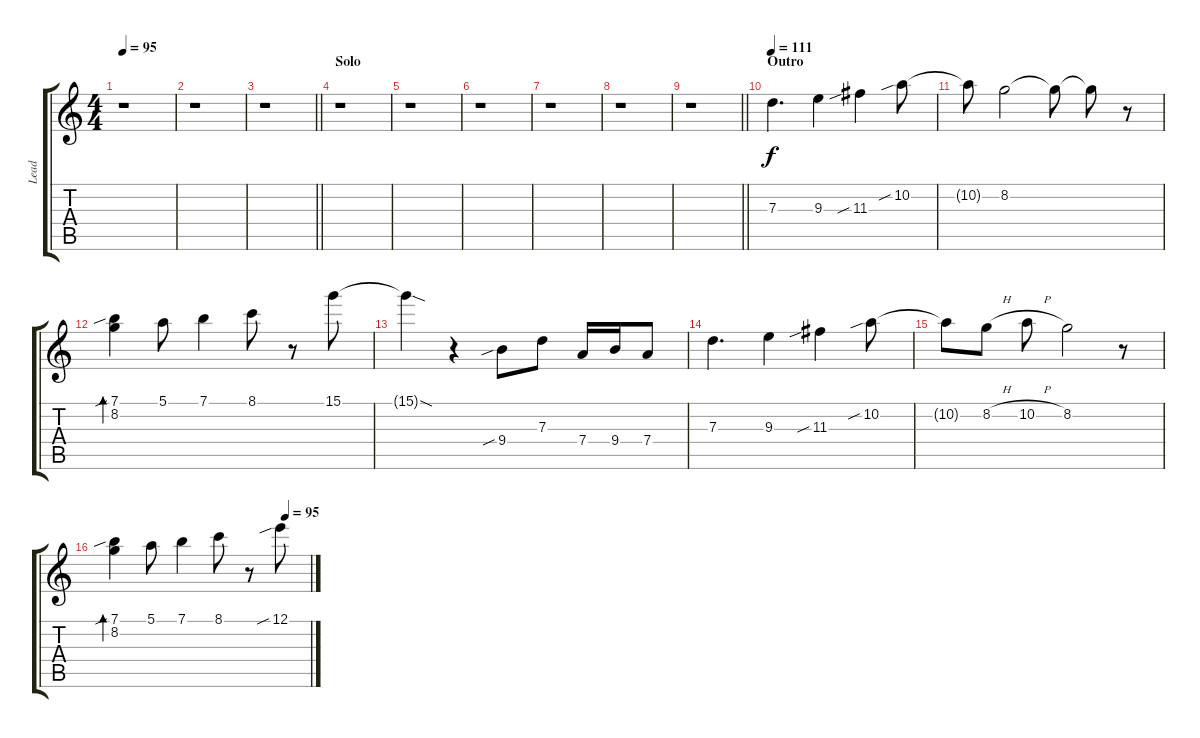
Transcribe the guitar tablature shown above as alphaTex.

\track ("Lead" "Lead") {instrument electricguitarjazz}
\staff {score tabs}
\tuning (E4 B3 G3 D3 A2 E2) {hide}
\ts (4 4)
\tempo 95
\clef g2
\ks c
r.1{dy f} |
r.1 |
\barLineRight lightlight
r.1 |
\section ("" "Solo")
r.1 |
r.1 |
r.1 |
r.1 |
r.1 |
\barLineRight lightlight
r.1 |
\section ("" "Outro")
\tempo 111
7.3.4{d} 9.3.4 11.3{sib}.4 10.2{sib}.8 |
10.2{t}.8 8.2.2 8.2{t}.8 8.2{t}.8 r.8 |
(7.1{sib} 8.2).4{bd 30} 5.1.8 7.1.4 8.1.8 r.8 15.1.8 |
15.1{sod t}.4 r.4 9.4{sib}.8 7.3.8 7.4.16 9.4.16 7.4.8 |
7.3.4{d} 9.3.4 11.3{sib}.4 10.2{sib}.8 |
10.2{t}.8 8.2{h}.8 10.2{h}.8 8.2.2 r.8 |
\tempo (95 0.875)
(7.1{sib} 8.2).4{bd 30} 5.1.8 7.1.4 8.1.8 r.8 12.1{sib}.8
